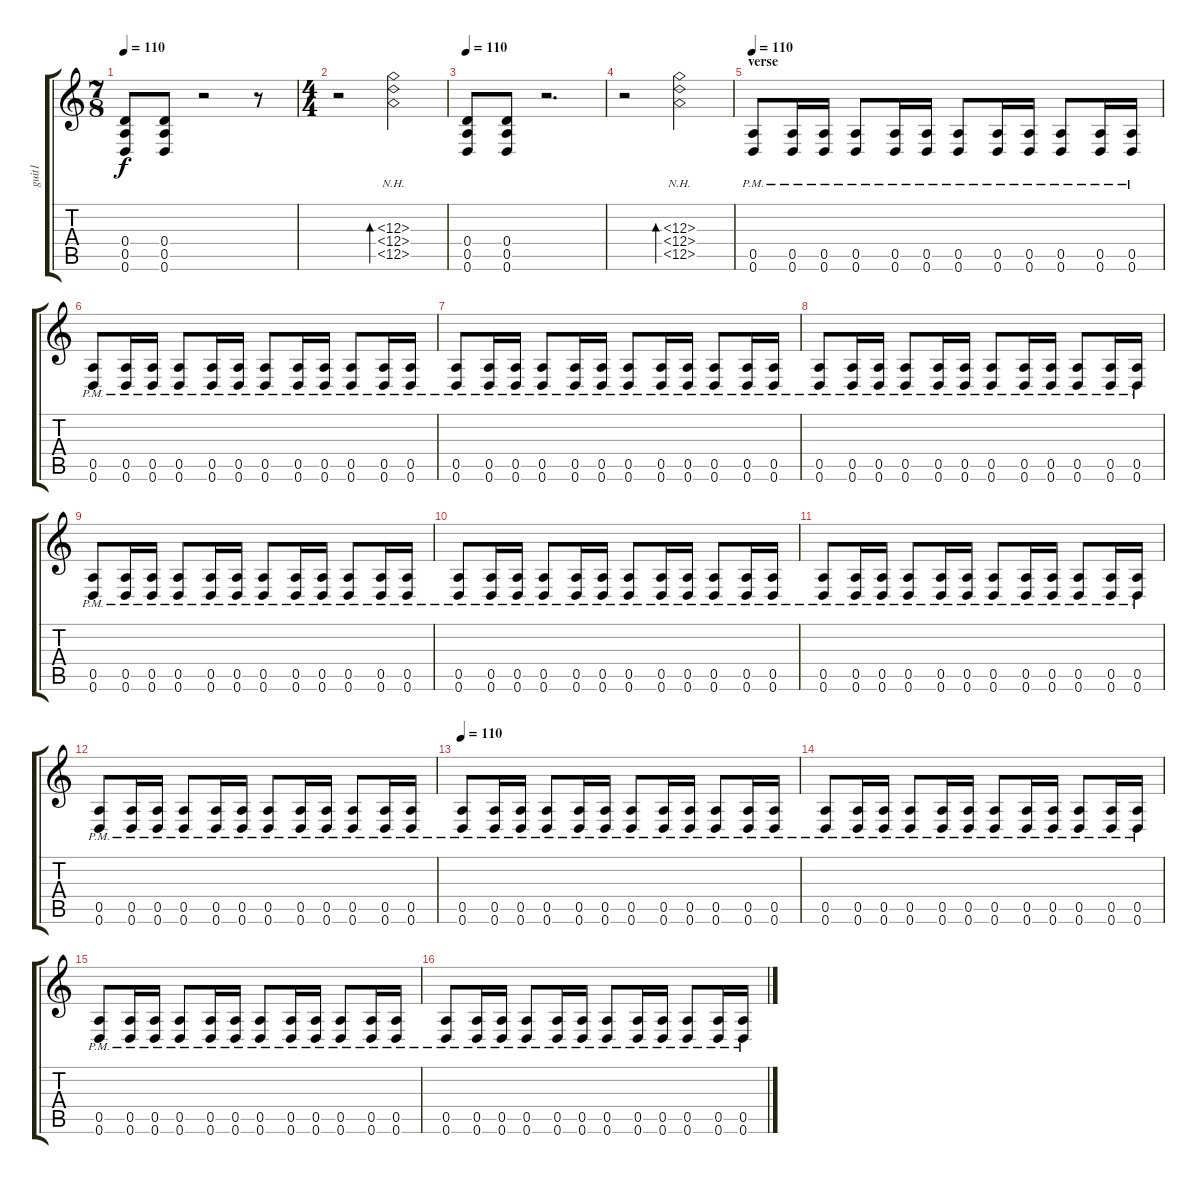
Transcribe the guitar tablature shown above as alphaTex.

\track ("guit1" "guit1") {instrument electricguitarclean}
\staff {score tabs}
\tuning (E4 B3 G3 D3 A2 D2) {hide}
\ts (7 8)
\tempo 110
\clef g2
\ks c
(0.4 0.5 0.6).8{dy f instrument distortionguitar} (0.4 0.5 0.6).8 r.2 r.8 |
\ts (4 4)
r.2 (12.3{nh} 12.4{nh} 12.5{nh}).2{bd 240 instrument electricguitarclean} |
\tempo 110
(0.4 0.5 0.6).8{instrument distortionguitar} (0.4 0.5 0.6).8 r.2{d} |
r.2 (12.3{nh} 12.4{nh} 12.5{nh}).2{bd 240 instrument electricguitarclean} |
\section ("" "verse")
\tempo 110
(0.5{pm} 0.6{pm}).8{instrument distortionguitar} (0.5{pm} 0.6{pm}).16 (0.5{pm} 0.6{pm}).16 (0.5{pm} 0.6{pm}).8 (0.5{pm} 0.6{pm}).16 (0.5{pm} 0.6{pm}).16 (0.5{pm} 0.6{pm}).8 (0.5{pm} 0.6{pm}).16 (0.5{pm} 0.6{pm}).16 (0.5{pm} 0.6{pm}).8 (0.5{pm} 0.6{pm}).16 (0.5{pm} 0.6{pm}).16 |
(0.5{pm} 0.6{pm}).8 (0.5{pm} 0.6{pm}).16 (0.5{pm} 0.6{pm}).16 (0.5{pm} 0.6{pm}).8 (0.5{pm} 0.6{pm}).16 (0.5{pm} 0.6{pm}).16 (0.5{pm} 0.6{pm}).8 (0.5{pm} 0.6{pm}).16 (0.5{pm} 0.6{pm}).16 (0.5{pm} 0.6{pm}).8 (0.5{pm} 0.6{pm}).16 (0.5{pm} 0.6{pm}).16 |
(0.5{pm} 0.6{pm}).8 (0.5{pm} 0.6{pm}).16 (0.5{pm} 0.6{pm}).16 (0.5{pm} 0.6{pm}).8 (0.5{pm} 0.6{pm}).16 (0.5{pm} 0.6{pm}).16 (0.5{pm} 0.6{pm}).8 (0.5{pm} 0.6{pm}).16 (0.5{pm} 0.6{pm}).16 (0.5{pm} 0.6{pm}).8 (0.5{pm} 0.6{pm}).16 (0.5{pm} 0.6{pm}).16 |
(0.5{pm} 0.6{pm}).8 (0.5{pm} 0.6{pm}).16 (0.5{pm} 0.6{pm}).16 (0.5{pm} 0.6{pm}).8 (0.5{pm} 0.6{pm}).16 (0.5{pm} 0.6{pm}).16 (0.5{pm} 0.6{pm}).8 (0.5{pm} 0.6{pm}).16 (0.5{pm} 0.6{pm}).16 (0.5{pm} 0.6{pm}).8 (0.5{pm} 0.6{pm}).16 (0.5{pm} 0.6{pm}).16 |
(0.5{pm} 0.6{pm}).8 (0.5{pm} 0.6{pm}).16 (0.5{pm} 0.6{pm}).16 (0.5{pm} 0.6{pm}).8 (0.5{pm} 0.6{pm}).16 (0.5{pm} 0.6{pm}).16 (0.5{pm} 0.6{pm}).8 (0.5{pm} 0.6{pm}).16 (0.5{pm} 0.6{pm}).16 (0.5{pm} 0.6{pm}).8 (0.5{pm} 0.6{pm}).16 (0.5{pm} 0.6{pm}).16 |
(0.5{pm} 0.6{pm}).8 (0.5{pm} 0.6{pm}).16 (0.5{pm} 0.6{pm}).16 (0.5{pm} 0.6{pm}).8 (0.5{pm} 0.6{pm}).16 (0.5{pm} 0.6{pm}).16 (0.5{pm} 0.6{pm}).8 (0.5{pm} 0.6{pm}).16 (0.5{pm} 0.6{pm}).16 (0.5{pm} 0.6{pm}).8 (0.5{pm} 0.6{pm}).16 (0.5{pm} 0.6{pm}).16 |
(0.5{pm} 0.6{pm}).8 (0.5{pm} 0.6{pm}).16 (0.5{pm} 0.6{pm}).16 (0.5{pm} 0.6{pm}).8 (0.5{pm} 0.6{pm}).16 (0.5{pm} 0.6{pm}).16 (0.5{pm} 0.6{pm}).8 (0.5{pm} 0.6{pm}).16 (0.5{pm} 0.6{pm}).16 (0.5{pm} 0.6{pm}).8 (0.5{pm} 0.6{pm}).16 (0.5{pm} 0.6{pm}).16 |
(0.5{pm} 0.6{pm}).8 (0.5{pm} 0.6{pm}).16 (0.5{pm} 0.6{pm}).16 (0.5{pm} 0.6{pm}).8 (0.5{pm} 0.6{pm}).16 (0.5{pm} 0.6{pm}).16 (0.5{pm} 0.6{pm}).8 (0.5{pm} 0.6{pm}).16 (0.5{pm} 0.6{pm}).16 (0.5{pm} 0.6{pm}).8 (0.5{pm} 0.6{pm}).16 (0.5{pm} 0.6{pm}).16 |
\tempo 110
(0.5{pm} 0.6{pm}).8{instrument distortionguitar} (0.5{pm} 0.6{pm}).16 (0.5{pm} 0.6{pm}).16 (0.5{pm} 0.6{pm}).8 (0.5{pm} 0.6{pm}).16 (0.5{pm} 0.6{pm}).16 (0.5{pm} 0.6{pm}).8 (0.5{pm} 0.6{pm}).16 (0.5{pm} 0.6{pm}).16 (0.5{pm} 0.6{pm}).8 (0.5{pm} 0.6{pm}).16 (0.5{pm} 0.6{pm}).16 |
(0.5{pm} 0.6{pm}).8 (0.5{pm} 0.6{pm}).16 (0.5{pm} 0.6{pm}).16 (0.5{pm} 0.6{pm}).8 (0.5{pm} 0.6{pm}).16 (0.5{pm} 0.6{pm}).16 (0.5{pm} 0.6{pm}).8 (0.5{pm} 0.6{pm}).16 (0.5{pm} 0.6{pm}).16 (0.5{pm} 0.6{pm}).8 (0.5{pm} 0.6{pm}).16 (0.5{pm} 0.6{pm}).16 |
(0.5{pm} 0.6{pm}).8 (0.5{pm} 0.6{pm}).16 (0.5{pm} 0.6{pm}).16 (0.5{pm} 0.6{pm}).8 (0.5{pm} 0.6{pm}).16 (0.5{pm} 0.6{pm}).16 (0.5{pm} 0.6{pm}).8 (0.5{pm} 0.6{pm}).16 (0.5{pm} 0.6{pm}).16 (0.5{pm} 0.6{pm}).8 (0.5{pm} 0.6{pm}).16 (0.5{pm} 0.6{pm}).16 |
(0.5{pm} 0.6{pm}).8 (0.5{pm} 0.6{pm}).16 (0.5{pm} 0.6{pm}).16 (0.5{pm} 0.6{pm}).8 (0.5{pm} 0.6{pm}).16 (0.5{pm} 0.6{pm}).16 (0.5{pm} 0.6{pm}).8 (0.5{pm} 0.6{pm}).16 (0.5{pm} 0.6{pm}).16 (0.5{pm} 0.6{pm}).8 (0.5{pm} 0.6{pm}).16 (0.5{pm} 0.6{pm}).16
